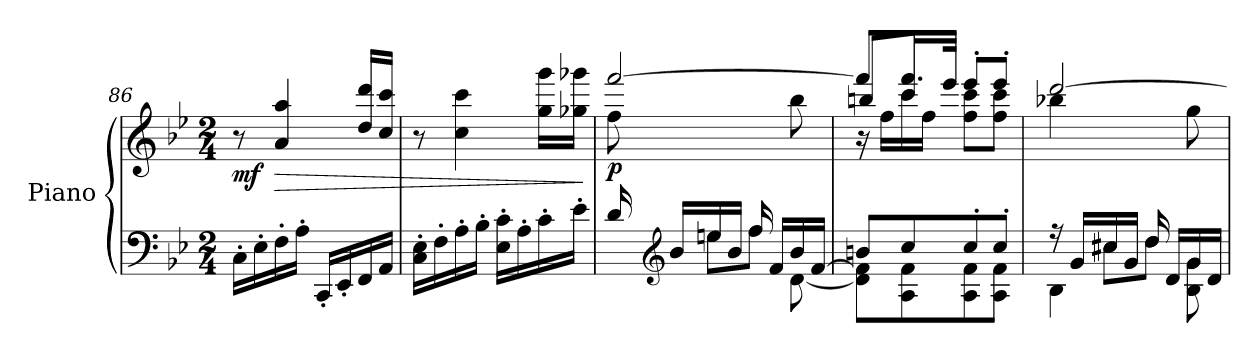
**kern	**kern	**dynam
*part1	*part1	*part1
*staff2	*staff1	*staff1/2
*I"Piano	*	*
*I'Pno	*	*
!!LO:LB:g=z
*clefF4	*clefG2	*
*k[b-e-]	*k[b-e-]	*
*M2/4	*M2/4	*
=86	=86	=86
!	!	!LO:DY:b
16C'\LL	8r	mf
16E-'\	.	.
!	!	!LO:HP:b
16F'\	4a/ 4aa/	>
16A'\JJ	.	.
16CC'/LL	.	.
16EE-'/	.	.
16FF/	16dd/ 16ddd/LL	.
16AA/JJ	16cc/ 16ccc/JJ	.
=87	=87	=87
16C\' 16E-\'LL	8r	.
16F'\	.	.
16A'\	4cc\ 4ccc\	.
16B-'\JJ	.	.
16E-\' 16c\'LL	.	.
16A'\	.	.
16c'\	16gg\ 16ggg\LL	.
16e-'\JJ	16gg-X\ 16ggg-X\JJ	.
.	.	]
=88	=88	=88
*^	*^	*
!	!	!	!	!LO:DY:b
16d/	8ryy	[2fff/	8ff\	p
*clefG2	*	*	*	*
16b-/LL	.	.	.	.
16een/	8ee\L	.	4ryy	.
16b-/JJ	.	.	.	.
16ff/	8ff\J	.	.	.
16f/LL	.	.	.	.
16b-/	[8d\	.	8bb-\	.
[16f/JJ	.	.	.	.
=89	=89	=89	=89	=89
*	*	*	*^	*
8bn/L	8d\] 8f\]L	8fff/L]	16r	8bbn/L	.
.	.	.	16ff\LL	.	.
8cc/	8A\ 8f\	16.fff/L	16ccc\	8ccc/J	.
.	.	.	16ff\JJ	.	.
.	.	32eee-/JJk	.	.	.
8cc'/	8A\ 8f\	8eee-'/L	8ff\ 8ccc\L	4ryy	.
8cc'/J	8A\ 8f\J	8eee-'/J	8ff\ 8ccc\J	.	.
*	*	*	*v	*v	*
=90	=90	=90	=90	=90
*	*^	*	*	*
16r	4B-\	8ryy	[2ddd/	4bb-X\	.
16g/LL	.	.	.	.	.
16cc#X/	.	8cc#\L	.	.	.
16g/JJ	.	.	.	.	.
16dd/	8ryy	8dd\J	.	8ryy	.
16d/LL	.	.	.	.	.
16g/	8B-\ 8g\	8ryy	.	8gg\	.
16d/JJ	.	.	.	.	.
*v	*v	*v	*	*	*
*	*v	*v	*
=	=	=
*-	*-	*-
